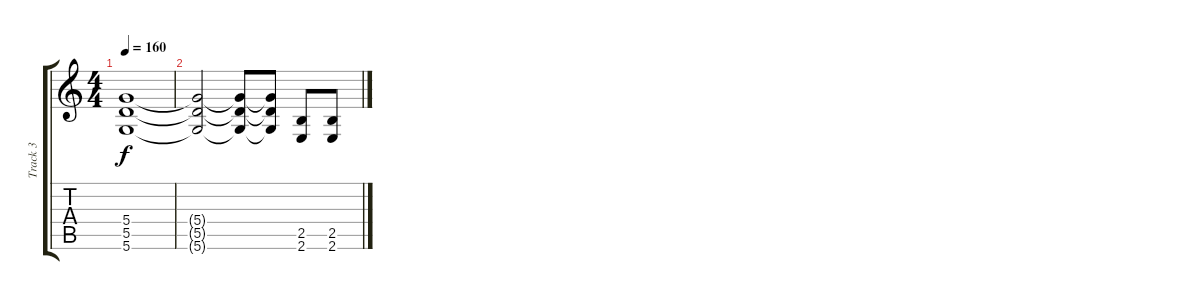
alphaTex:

\track ("Track 3" "Track 3") {instrument distortionguitar}
\staff {score tabs}
\tuning (E4 B3 G3 D3 A2 D2) {hide}
\ts (4 4)
\tempo 160
\clef g2
\ks c
(5.4{t} 5.5{t} 5.6{t}).1{dy f} |
(5.4{t} 5.5{t} 5.6{t}).2 (5.4{t} 5.5{t} 5.6{t}).8 (5.4{t} 5.5{t} 5.6{t}).8 (2.5 2.6).8 (2.5 2.6).8
